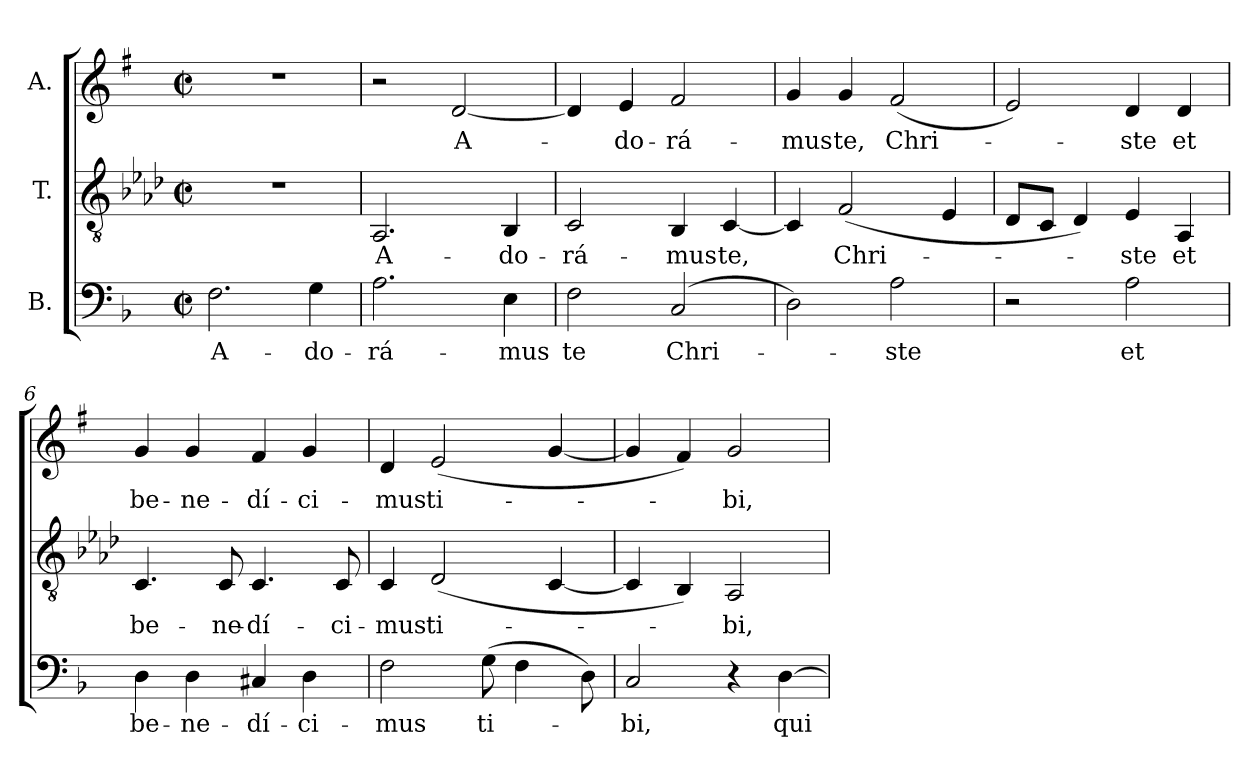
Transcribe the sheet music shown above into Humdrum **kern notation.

**kern	**text	**kern	**text	**kern	**text
*part3	*part3	*part2	*part2	*part1	*part1
*staff3	*staff3	*staff2	*staff2	*staff1	*staff1
*I"B.	*	*I"T.	*	*I"A.	*
!!LO:PB:g=z
*clefF4	*	*clefGv2	*	*clefG2	*
*	*	*ITrd2c3	*	*ITrd1c2	*
*k[b-]	*	*k[b-]	*	*k[b-]	*
*F:	*	*F:	*	*F:	*
*M2/2	*	*M2/2	*	*M2/2	*
*met(c|)	*	*met(c|)	*	*met(c|)	*
*MM90	*	*MM90	*	*MM90	*
=1	=1	=1	=1	=1	=1
!	!LO:LY:b:color=#000000	!	!	!	!
2.Fi\	A-	1r	.	1r	.
!	!LO:LY:b:color=#000000	!	!	!	!
4Gi\	-do-	.	.	.	.
=2	=2	=2	=2	=2	=2
!	!LO:LY:b:color=#000000	!	!	!	!
!	!	!	!LO:LY:b:color=#000000	!	!
2.Ai\	-rá-	2.FFi/	A-	2r	.
!	!	!	!	!	!LO:LY:b:color=#000000
.	.	.	.	[2ci/	A-
!	!LO:LY:b:color=#000000	!	!	!	!
!	!	!	!LO:LY:b:color=#000000	!	!
4Ei\	-mus	4GGi/	-do-	.	.
=3	=3	=3	=3	=3	=3
!	!LO:LY:b:color=#000000	!	!	!	!
!	!	!	!LO:LY:b:color=#000000	!	!
2Fi\	te	2AAi/	-rá-	4ci/]	.
!	!	!	!	!	!LO:LY:b:color=#000000
.	.	.	.	4di/	-do-
!	!LO:LY:b:color=#000000	!	!	!	!
!	!	!	!LO:LY:b:color=#000000	!	!
!	!	!	!	!	!LO:LY:b:color=#000000
(2Ci/	Chri-	4GGi/	-mus	2ei/	-rá-
!	!	!	!LO:LY:b:color=#000000	!	!
.	.	[4AAi/	te,	.	.
=4	=4	=4	=4	=4	=4
!	!	!	!	!	!LO:LY:b:color=#000000
2Di\)	.	4AAi/]	.	4fi/	-mus
!	!	!	!LO:LY:b:color=#000000	!	!
!	!	!	!	!	!LO:LY:b:color=#000000
.	.	(2Di/	Chri-	4fi/	te,
!	!LO:LY:b:color=#000000	!	!	!	!
!	!	!	!	!	!LO:LY:b:color=#000000
2Ai\	-ste	.	.	(2ei/	Chri-
.	.	4Ci/	.	.	.
=5	=5	=5	=5	=5	=5
2r	.	8BB-i/L	.	2di/)	.
.	.	8AAi/J	.	.	.
.	.	4BB-i/)	.	.	.
!	!LO:LY:b:color=#000000	!	!	!	!
!	!	!	!LO:LY:b:color=#000000	!	!
!	!	!	!	!	!LO:LY:b:color=#000000
2Ai\	et	4Ci/	-ste	4ci/	-ste
!	!	!	!LO:LY:b:color=#000000	!	!
!	!	!	!	!	!LO:LY:b:color=#000000
.	.	4FFi/	et	4ci/	et
=6	=6	=6	=6	=6	=6
!	!LO:LY:b:color=#000000	!	!	!	!
!	!	!	!LO:LY:b:color=#000000	!	!
!	!	!	!	!	!LO:LY:b:color=#000000
4Di\	be-	4.AAi/	be-	4fi/	be-
!	!LO:LY:b:color=#000000	!	!	!	!
!	!	!	!	!	!LO:LY:b:color=#000000
4Di\	-ne-	.	.	4fi/	-ne-
!	!	!	!LO:LY:b:color=#000000	!	!
.	.	8AAi/	-ne-	.	.
!	!LO:LY:b:color=#000000	!	!	!	!
!	!	!	!LO:LY:b:color=#000000	!	!
!	!	!	!	!	!LO:LY:b:color=#000000
4C#Xi/	-dí-	4.AAi/	-dí-	4ei/	-dí-
!	!LO:LY:b:color=#000000	!	!	!	!
!	!	!	!	!	!LO:LY:b:color=#000000
4Di\	-ci-	.	.	4fi/	-ci-
!	!	!	!LO:LY:b:color=#000000	!	!
.	.	8AAi/	-ci-	.	.
!!LO:LB:g=z
=7	=7	=7	=7	=7	=7
!	!LO:LY:b:color=#000000	!	!	!	!
!	!	!	!LO:LY:b:color=#000000	!	!
!	!	!	!	!	!LO:LY:b:color=#000000
2Fi\	-mus	4AAi/	-mus	4ci/	-mus
!	!	!	!LO:LY:b:color=#000000	!	!
!	!	!	!	!	!LO:LY:b:color=#000000
.	.	(2BB-i/	ti-	(2di/	ti-
!	!LO:LY:b:color=#000000	!	!	!	!
(8Gi\	ti-	.	.	.	.
4Fi\	.	.	.	.	.
.	.	[4AAi/	.	[4fi/	.
8Di\)	.	.	.	.	.
=8	=8	=8	=8	=8	=8
!	!LO:LY:b:color=#000000	!	!	!	!
2Ci/	-bi,	4AAi/]	.	4fi/]	.
.	.	4GGi/)	.	4ei/)	.
!	!	!	!LO:LY:b:color=#000000	!	!
!	!	!	!	!	!LO:LY:b:color=#000000
4r	.	2FFi/	-bi,	2fi/	-bi,
!	!LO:LY:b:color=#000000	!	!	!	!
[4Di\	qui-	.	.	.	.
=	=	=	=	=	=
*-	*-	*-	*-	*-	*-
